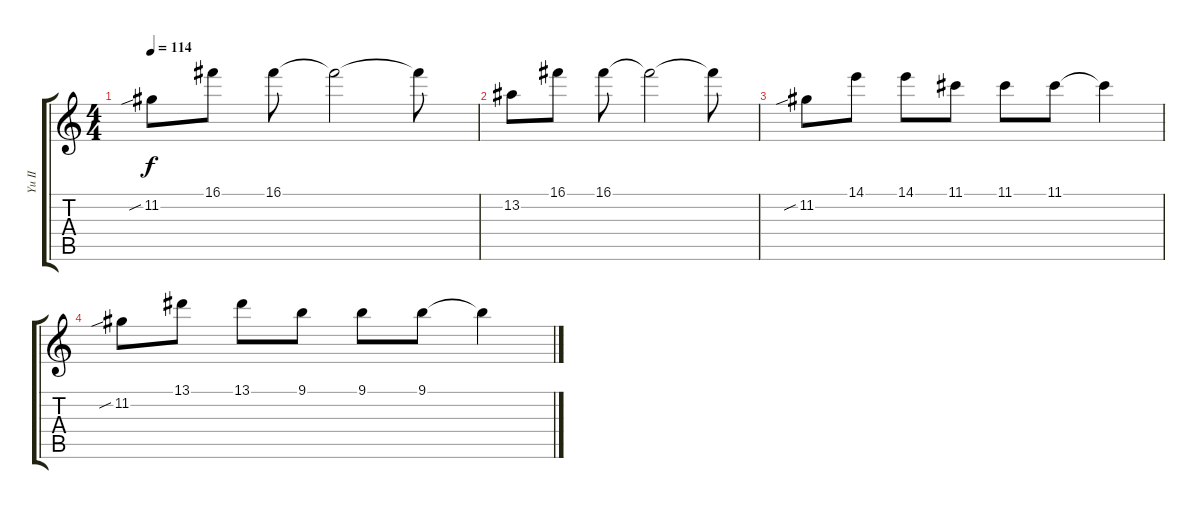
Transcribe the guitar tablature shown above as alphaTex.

\track ("Yu II" "Yu II") {instrument overdrivenguitar}
\staff {score tabs}
\tuning (D4 A3 F3 C3 G2 C2) {hide}
\ts (4 4)
\tempo 114
\clef g2
\ks c
11.2{sib}.8{dy f} 16.1.8 16.1.8 16.1{t}.2 16.1{t}.8 |
13.2.8 16.1.8 16.1.8 16.1{t}.2 16.1{t}.8 |
11.2{sib}.8 14.1.8 14.1.8 11.1.8 11.1.8 11.1.8 11.1{t}.4 |
11.2{sib}.8 13.1.8 13.1.8 9.1.8 9.1.8 9.1.8 9.1{t}.4
